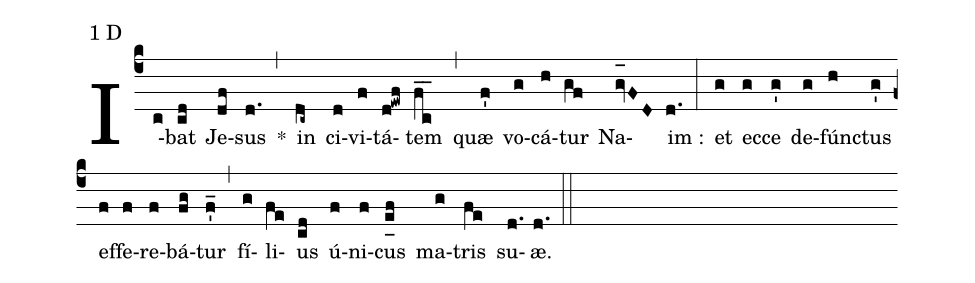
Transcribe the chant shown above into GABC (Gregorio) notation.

mode:1 D;
%%
(c4) I(c)bat(cd) Je(df)sus(d.) *(,) in(dc~) ci(d)vi(f)tá(d!ewf)tem(fc__) (,) quæ(f') vo(g)cá(h)tur(gf) Na(gv_[oh:h]FD)im :(d.) (:) et(g) ec(g)ce(g') de(g)fún(h)ctus(g') ef(f)fe(f)re(f)bá(fg)tur(f'_) (,) fí(g)li(fe)us(cd) ú(f)ni(f)cus(e_[uh:l]f) ma(g)tris(fe) su(d.)æ.(d.) (::)
